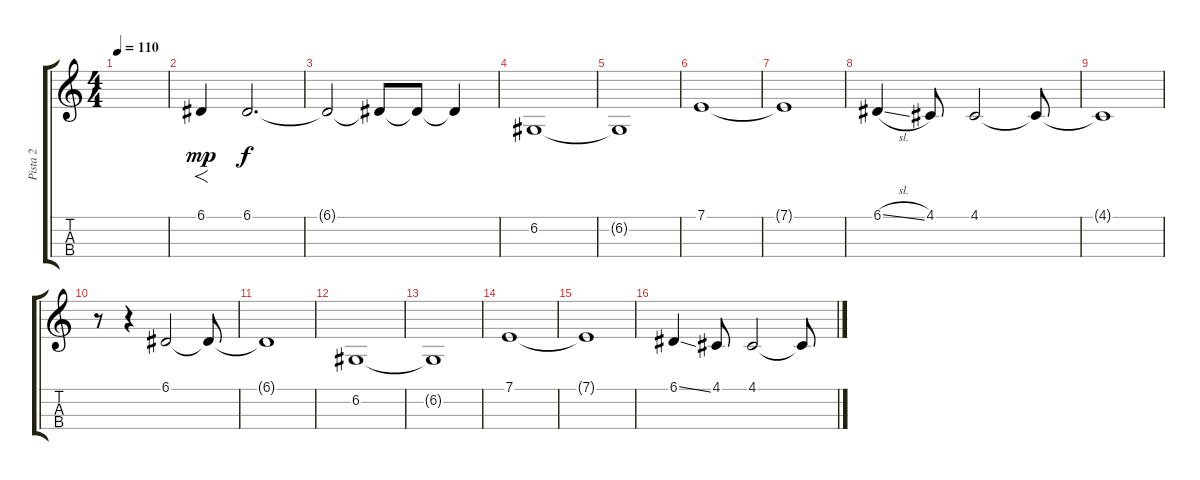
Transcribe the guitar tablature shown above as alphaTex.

\track ("Pista 2" "Pista 2") {instrument cello}
\staff {score tabs}
\tuning (A3 D3 G2 C2) {hide}
\ts (4 4)
\tempo 110
\clef g2
\ks c
|
6.1.4{f dy mp} 6.1.2{d dy f} |
6.1{t}.2 6.1{t}.8 6.1{t}.8 6.1{t}.4 |
6.2.1 |
6.2{t}.1 |
7.1.1 |
7.1{t}.1 |
6.1{sl}.4 4.1.8 4.1.2 4.1{t}.8 |
4.1{t}.1 |
r.8 r.4 6.1.2 6.1{t}.8 |
6.1{t}.1 |
6.2.1 |
6.2{t}.1 |
7.1.1 |
7.1{t}.1 |
6.1{ss}.4 4.1.8 4.1.2 4.1{t}.8
